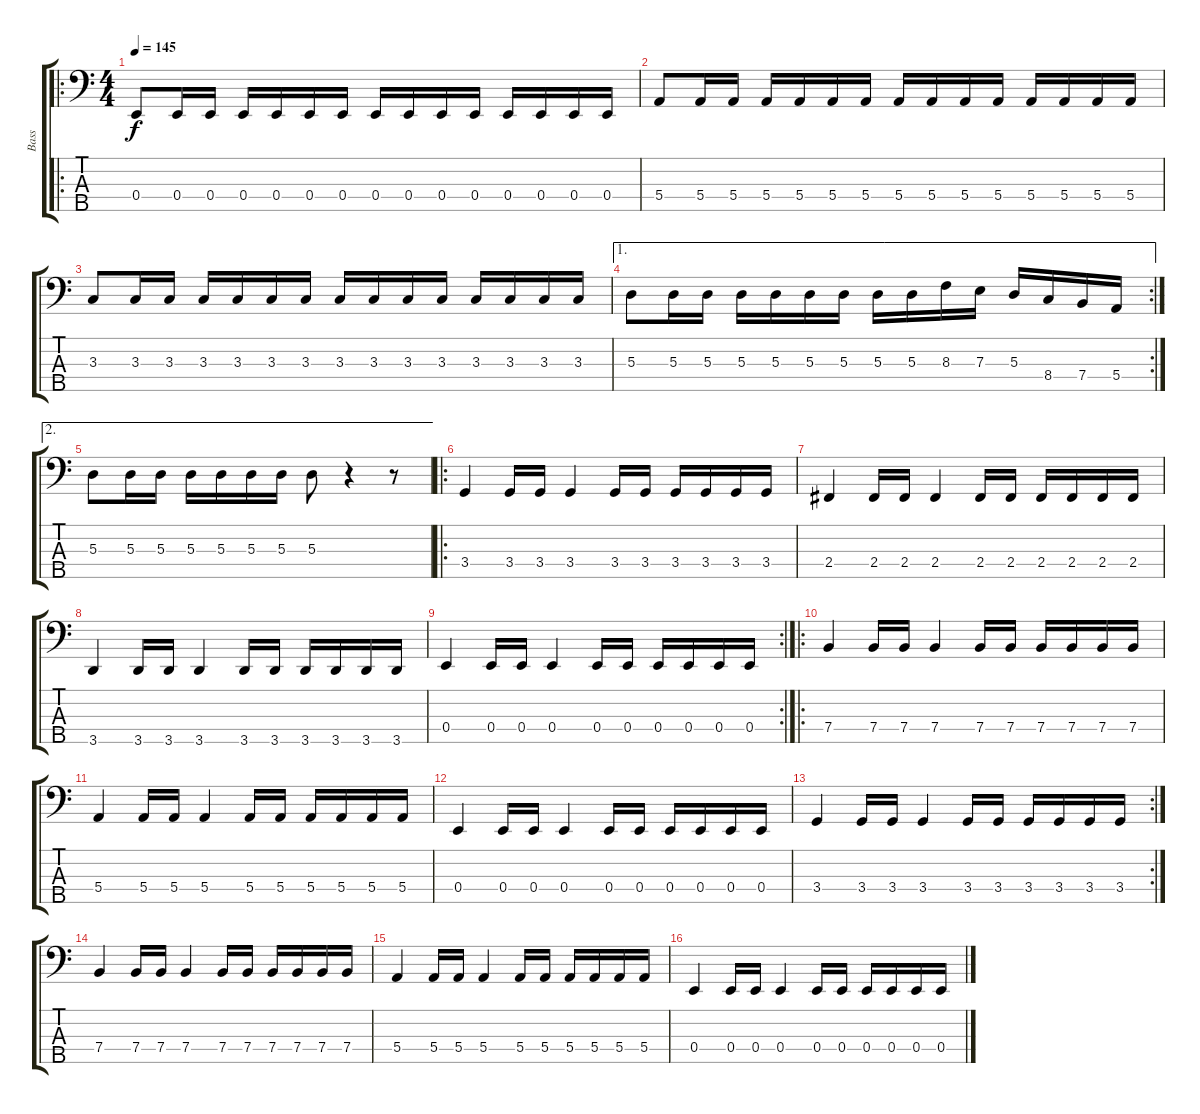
\track ("Bass" "Bass") {instrument electricbassfinger}
\staff {score tabs}
\tuning (G2 D2 A1 E1 B0) {hide}
\ro
\ts (4 4)
\tempo 145
\clef f4
\ks c
0.4.8{dy f} 0.4.16 0.4.16 0.4.16 0.4.16 0.4.16 0.4.16 0.4.16 0.4.16 0.4.16 0.4.16 0.4.16 0.4.16 0.4.16 0.4.16 |
5.4.8 5.4.16 5.4.16 5.4.16 5.4.16 5.4.16 5.4.16 5.4.16 5.4.16 5.4.16 5.4.16 5.4.16 5.4.16 5.4.16 5.4.16 |
3.3.8 3.3.16 3.3.16 3.3.16 3.3.16 3.3.16 3.3.16 3.3.16 3.3.16 3.3.16 3.3.16 3.3.16 3.3.16 3.3.16 3.3.16 |
\ae 1
\rc 2
5.3.8 5.3.16 5.3.16 5.3.16 5.3.16 5.3.16 5.3.16 5.3.16 5.3.16 8.3.16 7.3.16 5.3.16 8.4.16 7.4.16 5.4.16 |
\ae 2
5.3.8 5.3.16 5.3.16 5.3.16 5.3.16 5.3.16 5.3.16 5.3.8 r.4 r.8 |
\ro
3.4.4 3.4.16 3.4.16 3.4.4 3.4.16 3.4.16 3.4.16 3.4.16 3.4.16 3.4.16 |
2.4.4 2.4.16 2.4.16 2.4.4 2.4.16 2.4.16 2.4.16 2.4.16 2.4.16 2.4.16 |
3.5.4 3.5.16 3.5.16 3.5.4 3.5.16 3.5.16 3.5.16 3.5.16 3.5.16 3.5.16 |
\rc 2
0.4.4 0.4.16 0.4.16 0.4.4 0.4.16 0.4.16 0.4.16 0.4.16 0.4.16 0.4.16 |
\ro
7.4.4 7.4.16 7.4.16 7.4.4 7.4.16 7.4.16 7.4.16 7.4.16 7.4.16 7.4.16 |
5.4.4 5.4.16 5.4.16 5.4.4 5.4.16 5.4.16 5.4.16 5.4.16 5.4.16 5.4.16 |
0.4.4 0.4.16 0.4.16 0.4.4 0.4.16 0.4.16 0.4.16 0.4.16 0.4.16 0.4.16 |
\rc 2
3.4.4 3.4.16 3.4.16 3.4.4 3.4.16 3.4.16 3.4.16 3.4.16 3.4.16 3.4.16 |
7.4.4 7.4.16 7.4.16 7.4.4 7.4.16 7.4.16 7.4.16 7.4.16 7.4.16 7.4.16 |
5.4.4 5.4.16 5.4.16 5.4.4 5.4.16 5.4.16 5.4.16 5.4.16 5.4.16 5.4.16 |
0.4.4 0.4.16 0.4.16 0.4.4 0.4.16 0.4.16 0.4.16 0.4.16 0.4.16 0.4.16
